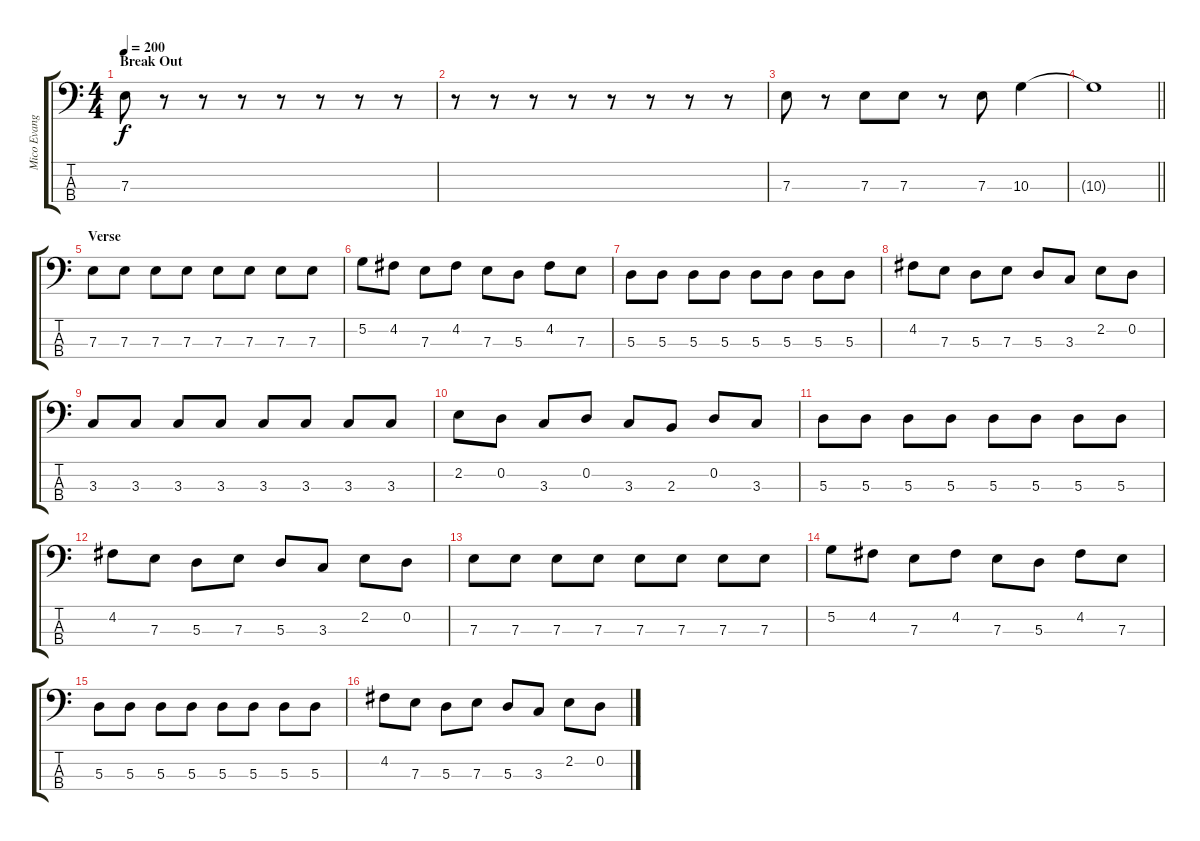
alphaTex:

\track ("Mico Evangelista (Bass)" "Mico Evang") {instrument electricbassfinger}
\staff {score tabs}
\tuning (G2 D2 A1 E1) {hide}
\ts (4 4)
\section ("" "Break Out")
\tempo 200
\clef f4
\ks c
7.3.8{dy f} r.8 r.8 r.8 r.8 r.8 r.8 r.8 |
r.8 r.8 r.8 r.8 r.8 r.8 r.8 r.8 |
7.3.8 r.8 7.3.8 7.3.8 r.8 7.3.8 10.3.4 |
\barLineRight lightlight
10.3{t}.1 |
\section ("" "Verse")
7.3.8 7.3.8 7.3.8 7.3.8 7.3.8 7.3.8 7.3.8 7.3.8 |
5.2.8 4.2.8 7.3.8 4.2.8 7.3.8 5.3.8 4.2.8 7.3.8 |
5.3.8 5.3.8 5.3.8 5.3.8 5.3.8 5.3.8 5.3.8 5.3.8 |
4.2.8 7.3.8 5.3.8 7.3.8 5.3.8 3.3.8 2.2.8 0.2.8 |
3.3.8 3.3.8 3.3.8 3.3.8 3.3.8 3.3.8 3.3.8 3.3.8 |
2.2.8 0.2.8 3.3.8 0.2.8 3.3.8 2.3.8 0.2.8 3.3.8 |
5.3.8 5.3.8 5.3.8 5.3.8 5.3.8 5.3.8 5.3.8 5.3.8 |
4.2.8 7.3.8 5.3.8 7.3.8 5.3.8 3.3.8 2.2.8 0.2.8 |
7.3.8 7.3.8 7.3.8 7.3.8 7.3.8 7.3.8 7.3.8 7.3.8 |
5.2.8 4.2.8 7.3.8 4.2.8 7.3.8 5.3.8 4.2.8 7.3.8 |
5.3.8 5.3.8 5.3.8 5.3.8 5.3.8 5.3.8 5.3.8 5.3.8 |
4.2.8 7.3.8 5.3.8 7.3.8 5.3.8 3.3.8 2.2.8 0.2.8
